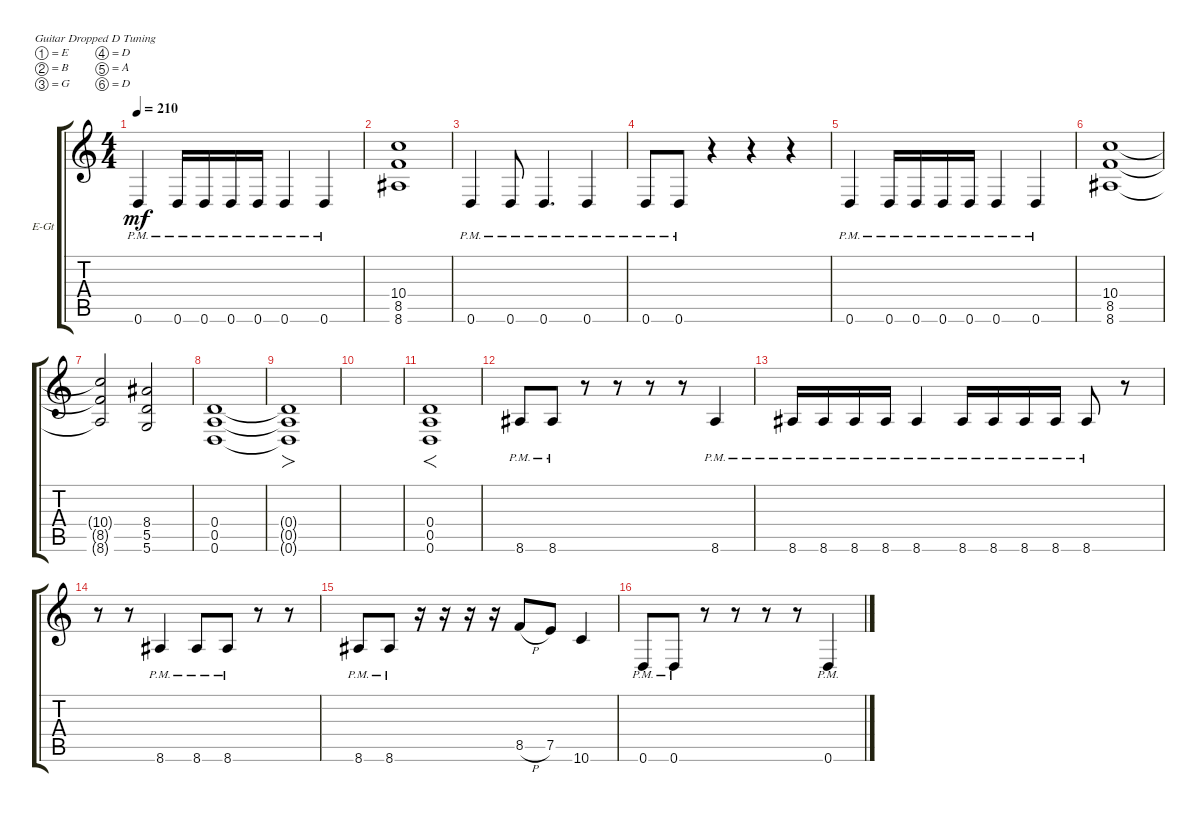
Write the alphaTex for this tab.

\defaultSystemsLayout 4
\bracketExtendMode groupsimilarinstruments
\firstSystemTrackNameOrientation horizontal
\otherSystemsTrackNameOrientation horizontal
\track ("Rhythm 1" "E-Gt") {instrument distortionguitar}
\staff {score tabs}
\tuning (E4 B3 G3 D3 A2 D2)
\ts (4 4)
\tempo 210
\clef g2
\ks c
0.6{pm}.4{dy mf} 0.6{pm}.16 0.6{pm}.16 0.6{pm}.16 0.6{pm}.16 0.6{pm}.4 0.6{pm}.4 |
(8.6 8.5 10.4).1 |
0.6{pm}.4 0.6{pm}.8 0.6{pm}.4{d} 0.6{pm}.4 |
0.6{pm}.8 0.6{pm}.8 r.4 r.4 r.4 |
0.6{pm}.4 0.6{pm}.16 0.6{pm}.16 0.6{pm}.16 0.6{pm}.16 0.6{pm}.4 0.6{pm}.4 |
(8.6 8.5 10.4).1 |
(8.6{t} 8.5{t} 10.4{t}).2 (5.6 5.5 8.4).2 |
(0.6 0.5 0.4).1 |
(0.6{t} 0.5{t} 0.4{t}).1{fo} |
|
(0.6 0.5 0.4).1{f} |
8.6{pm}.8 8.6{pm}.8 r.8 r.8 r.8 r.8 8.6{pm}.4 |
8.6{pm}.16 8.6{pm}.16 8.6{pm}.16 8.6{pm}.16 8.6{pm}.4 8.6{pm}.16 8.6{pm}.16 8.6{pm}.16 8.6{pm}.16 8.6{pm}.8 r.8 |
r.8 r.8 8.6{pm}.4 8.6{pm}.8 8.6{pm}.8 r.8 r.8 |
8.6{pm}.8 8.6{pm}.8 r.16 r.16 r.16 r.16 8.5{h}.8 7.5.8 10.6.4 |
0.6{pm}.8 0.6{pm}.8 r.8 r.8 r.8 r.8 0.6{pm}.4
